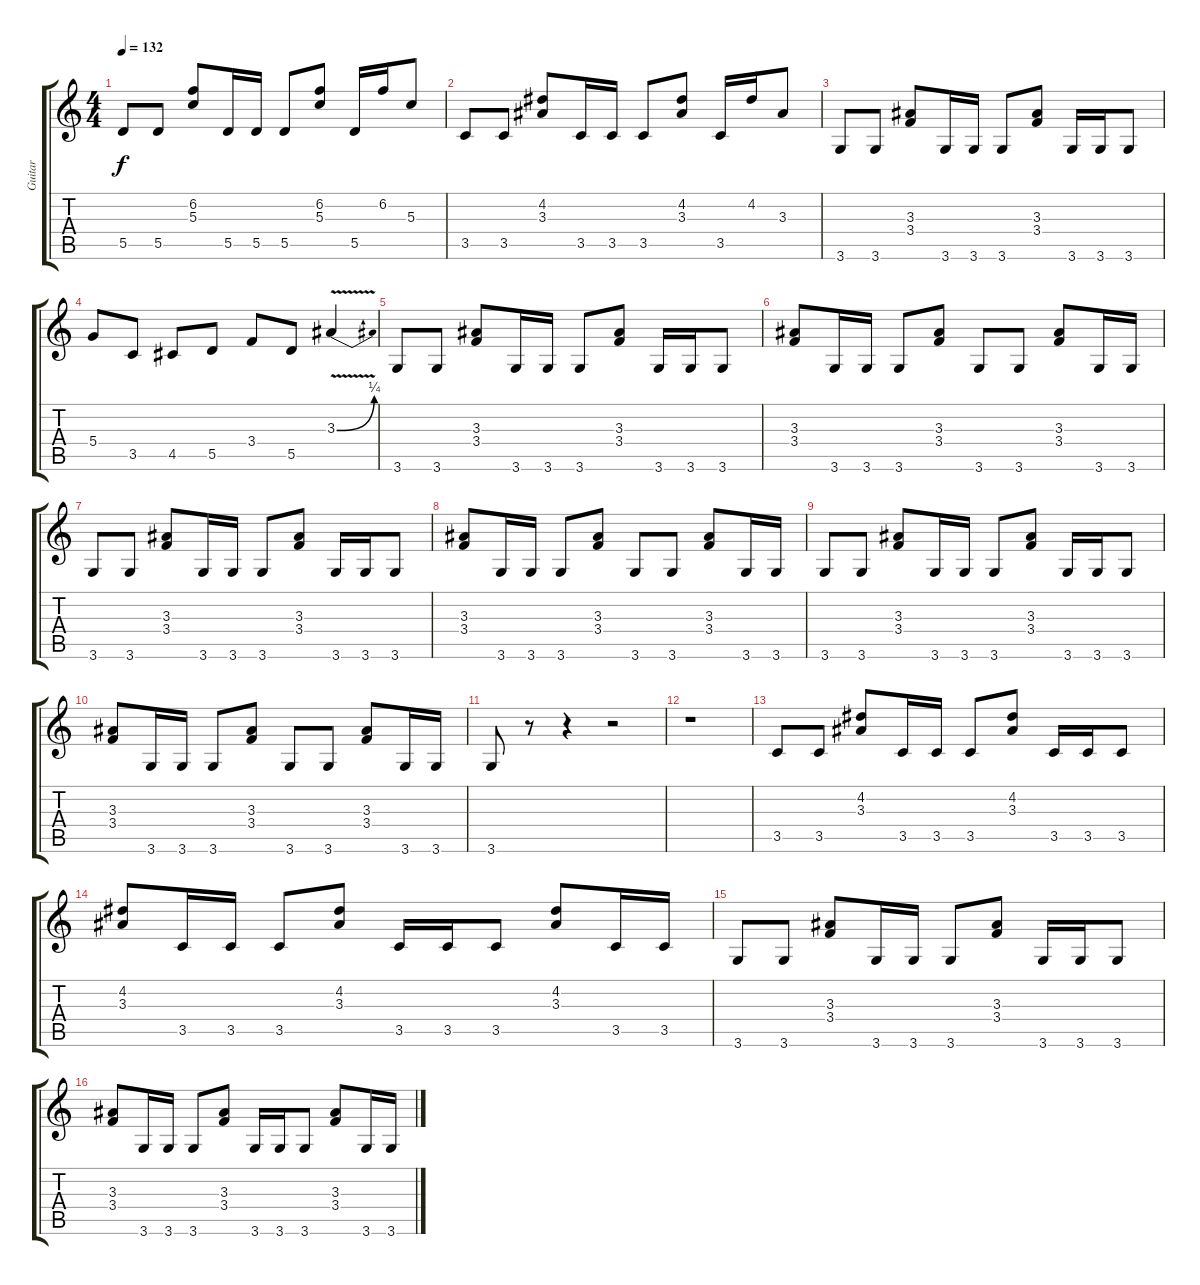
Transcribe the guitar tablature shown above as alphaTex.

\track ("Guitar" "Guitar") {instrument overdrivenguitar}
\staff {score tabs}
\tuning (E4 B3 G3 D3 A2 E2) {hide}
\ts (4 4)
\tempo 132
\clef g2
\ks c
5.5.8{dy f} 5.5.8 (6.2 5.3).8 5.5.16 5.5.16 5.5.8 (6.2 5.3).8 5.5.16 6.2.16 5.3.8 |
3.5.8 3.5.8 (4.2 3.3).8 3.5.16 3.5.16 3.5.8 (4.2 3.3).8 3.5.16 4.2.16 3.3.8 |
3.6.8 3.6.8 (3.3 3.4).8 3.6.16 3.6.16 3.6.8 (3.3 3.4).8 3.6.16 3.6.16 3.6.8 |
5.4.8 3.5.8 4.5.8 5.5.8 3.4.8 5.5.8 3.3{be (bend 0 0 60 1) v}.4 |
3.6.8 3.6.8 (3.3 3.4).8 3.6.16 3.6.16 3.6.8 (3.3 3.4).8 3.6.16 3.6.16 3.6.8 |
(3.3 3.4).8 3.6.16 3.6.16 3.6.8 (3.3 3.4).8 3.6.8 3.6.8 (3.3 3.4).8 3.6.16 3.6.16 |
3.6.8 3.6.8 (3.3 3.4).8 3.6.16 3.6.16 3.6.8 (3.3 3.4).8 3.6.16 3.6.16 3.6.8 |
(3.3 3.4).8 3.6.16 3.6.16 3.6.8 (3.3 3.4).8 3.6.8 3.6.8 (3.3 3.4).8 3.6.16 3.6.16 |
3.6.8 3.6.8 (3.3 3.4).8 3.6.16 3.6.16 3.6.8 (3.3 3.4).8 3.6.16 3.6.16 3.6.8 |
(3.3 3.4).8 3.6.16 3.6.16 3.6.8 (3.3 3.4).8 3.6.8 3.6.8 (3.3 3.4).8 3.6.16 3.6.16 |
3.6.8 r.8 r.4 r.2 |
r.1 |
3.5.8 3.5.8 (4.2 3.3).8 3.5.16 3.5.16 3.5.8 (4.2 3.3).8 3.5.16 3.5.16 3.5.8 |
(4.2 3.3).8 3.5.16 3.5.16 3.5.8 (4.2 3.3).8 3.5.16 3.5.16 3.5.8 (4.2 3.3).8 3.5.16 3.5.16 |
3.6.8 3.6.8 (3.3 3.4).8 3.6.16 3.6.16 3.6.8 (3.3 3.4).8 3.6.16 3.6.16 3.6.8 |
(3.3 3.4).8 3.6.16 3.6.16 3.6.8 (3.3 3.4).8 3.6.16 3.6.16 3.6.8 (3.3 3.4).8 3.6.16 3.6.16
